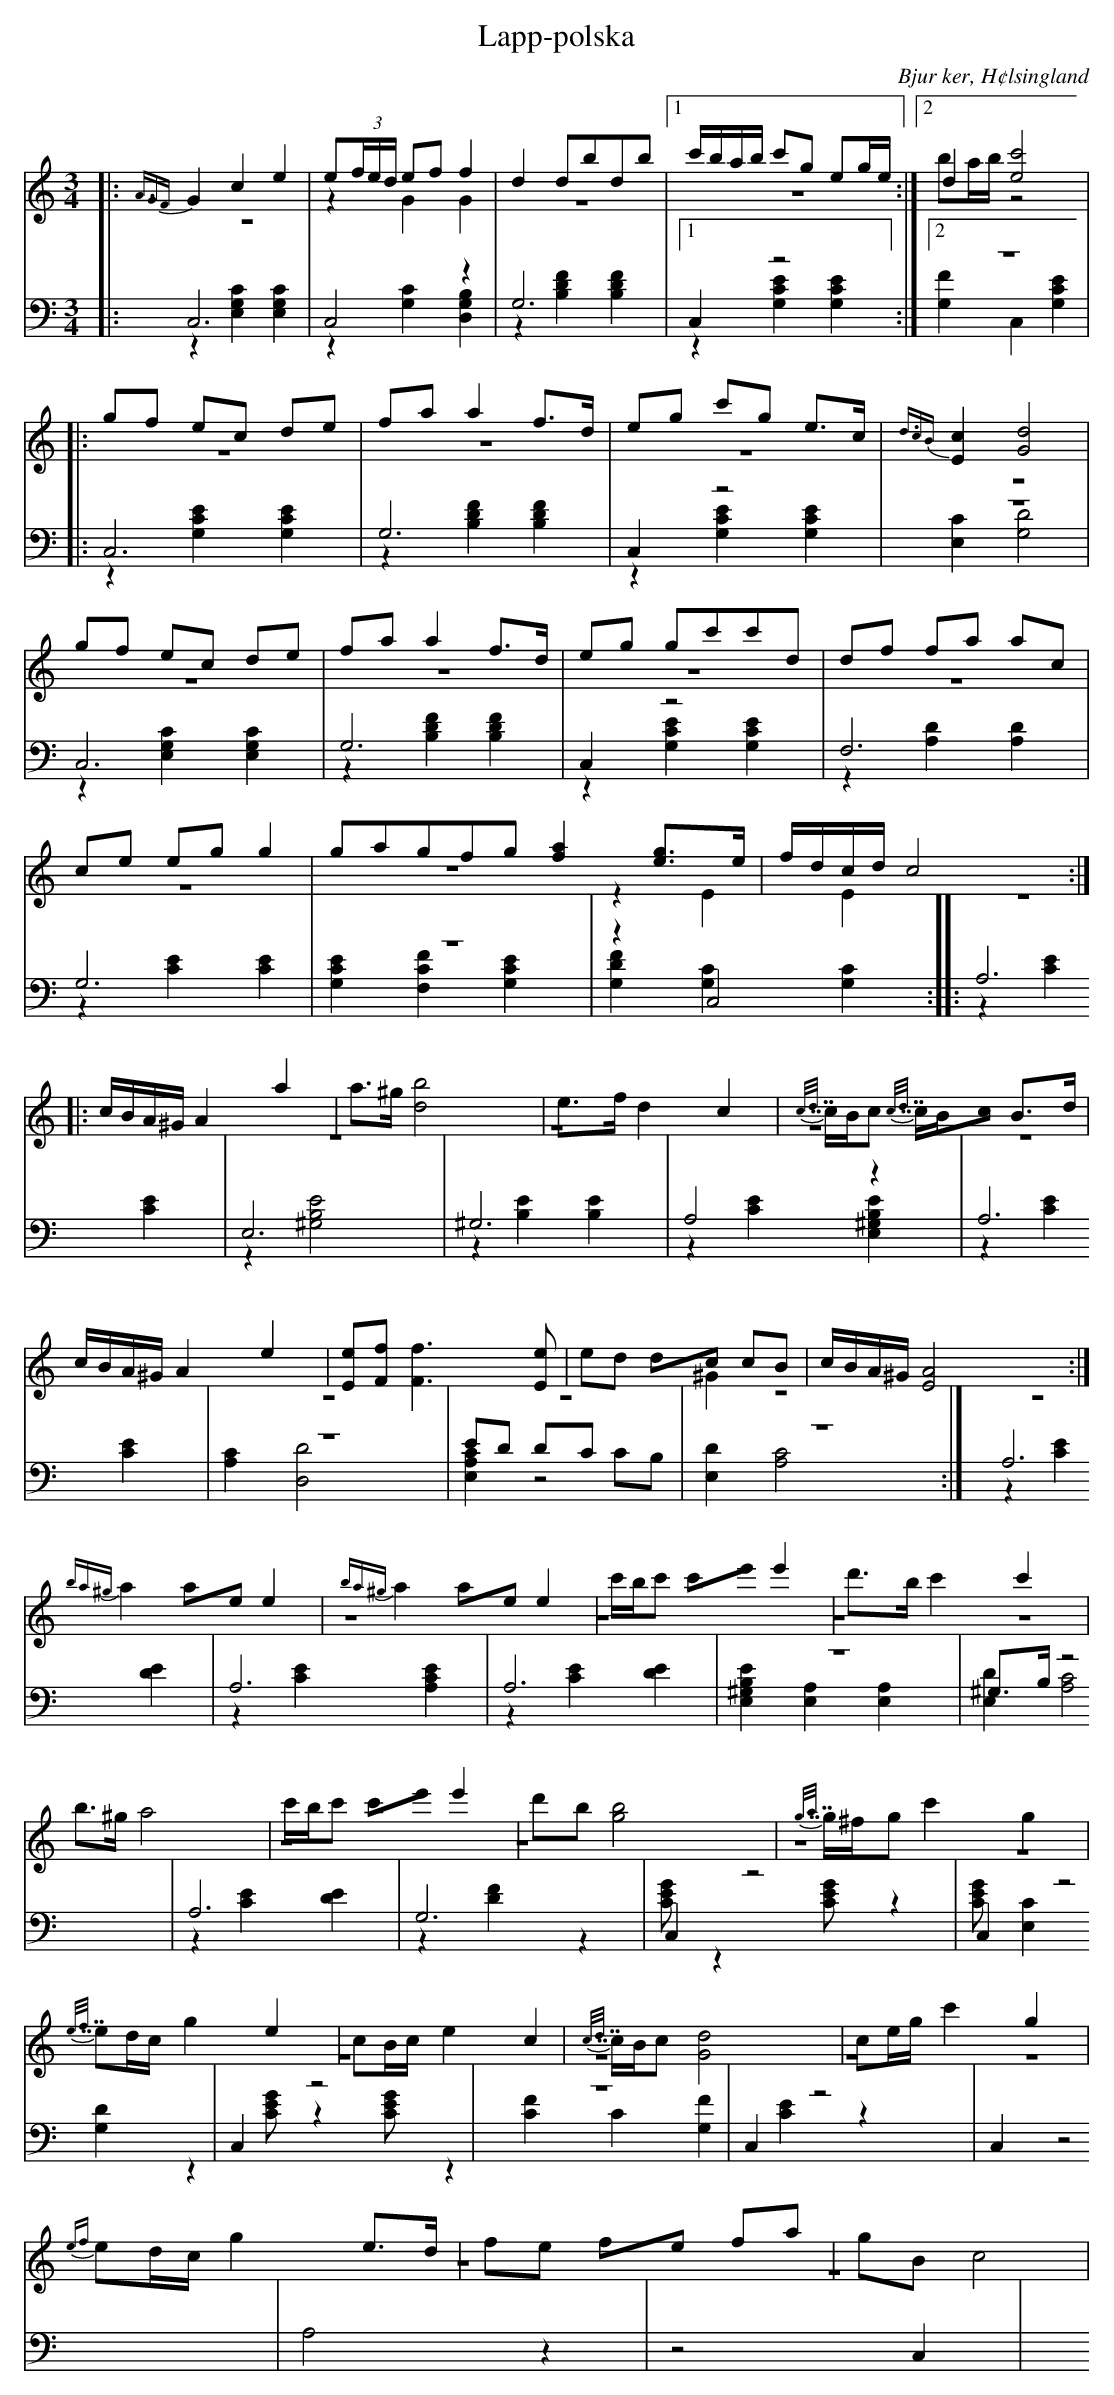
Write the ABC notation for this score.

X:1
T: Lapp-polska
O: Bjur ker, H¢lsingland
M: 3/4
L: 1/8
K: C
V:1
V:2 merge
V:3
V:4 merge
V:1
|:{A3/2GF}G2 c2 e2|e(3f/e/d/ ef f2|d2 dbdb|1 c'/b/a/b/ c'g eg/e/:|2 d2 [e4c'4]|
|:gf ec de|fa a2 f>d|eg c'g e>c|{d3/2cB}[c2E2] [G4d4]|
gf ec de|fa a2 f>d|eg gc'c'd|df fa ac|
ce eg g2|g2/5a2/5g2/5f2/5g2/5 [f2a2] [eg]>e|f/d/c/d/  c4:|
|:c/B/A/^G/ A2 a2|a>^g [d4b4]|e>f d2 c2|{c7/8d7/8}c/B/c {c7/8d7/8}c/B/c B>d|
c/B/A/^G/ A2 e2|[Ee][Ff] [F3f3] [Ee] |ed dc cB|c/B/A/^G/ [E4A4]:|
{ba^g}a2 ae e2|{ba^g}a2 ae e2|c'/b/c' c'e' e'2  |d'>b c'2 c'2|
 b>^g a4|c'/b/c' c'e' e'2|d'b [g4b4]|{g7/8a7/8}g/^f/g c'2 g2|
{e7/8f7/8}ed/c/ g2 e2|cB/c/ e2 c2|{c7/8d7/8}c/B/c [G4d4]|ce/g/ c'2 g2|
{ef}ed/c/ g2 e>d|fe fe fa|gB c4|
V:2
|:z6|z2 G2 G2|z6|1 z6:|2 ba/b/ z4|
|:z6|z6|z6|z6|
 z6|z6|z6|z6|
z6|z6|z2 E2 E2:|
|:z6|z6|z6|z6|
 z6|z6|z6|^G2 z4:|
|z6|z6|z6|z6|
 z6|z6|z6|z6|
z6|z6|z6|z6|
z6|z6|z6|
V:3  clef=bass
|:C,6|C,4 z2|G,6|1 C,2 z4:|2 z6|
|:C,6|G,6|C,2 z4|z6|
C,6|G,6|C,2 z4|F,6|
G,6|z6|z2 C,4:|
|:A,6|E,6|^G,6|A,4 z2|
A,6|z6|ED DC CB,|z6:|
A,6|A,6|A,6|z6|
 ^G,>B, z4|A,6|G,6|C,2 z4|
C,2 z4|C,2 z4|z6|C,2 z4|
C,2 z4|A,4 z2|z4 C,2|
V:4  clef=bass
|:z2 [E,2G,2C2] [E,2G,2C2]|z2 [G,2C2] [D,2G,2B,2]|z2 [B,2D2F2] [B,2D2F2]|1 z2 [G,2C2E2] [G,2C2E2]:|2 [G,2F2] C,2 [G,2C2E2]|
|:z2 [G,2C2E2] [G,2C2E2]|z2 [B,2D2F2] [B,2D2F2]|z2 [G,2C2E2] [G,2C2E2]|[E,2C2] [G,4D4]|
z2 [E,2G,2C2] [E,2G,2C2]|z2 [B,2D2F2] [B,2D2F2]|z2 [G,2C2E2] [G,2C2E2]|z2 [A,2D2] [A,2D2]|
z2 [C2E2] [C2E2]|[G,2C2E2] [F,2C2F2] [G,2C2E2] |[G,2D2F2] [G,2C2] [G,2C2]:|
|:z2 [C2E2] [C2E2]|z2 [^G,4B,4E4]|z2 [B,2E2] [B,2E2]|z2 [C2E2] [E,2^G,2B,2E2]|
z2 [C2E2] [C2E2]|[A,2C2] [D,4D4]|[E,2A,2C2] z4|[E,2D2] [A,4C4]:|
z2 [C2E2] [D2E2]|z2 [C2E2] [A,2C2E2]|z2 [C2E2] [D2E2]|[E,2^G,2B,2E2] [A,2E,2] [A,2E,2]|
 [E,2D2] [A,4C4]|z2 [C2E2] [D2E2]|z2 [D2F2]|z2 [G.2C2E2]|
z2 [G.2C2E2]|z2 [G.2C2E2]|[E,2C2] [G,2D2]|z2 [G.2C2E2]|
z2 [G.2C2E2]|z2 [C2F2] C2|[G,2F2] [C2E2] z2|
